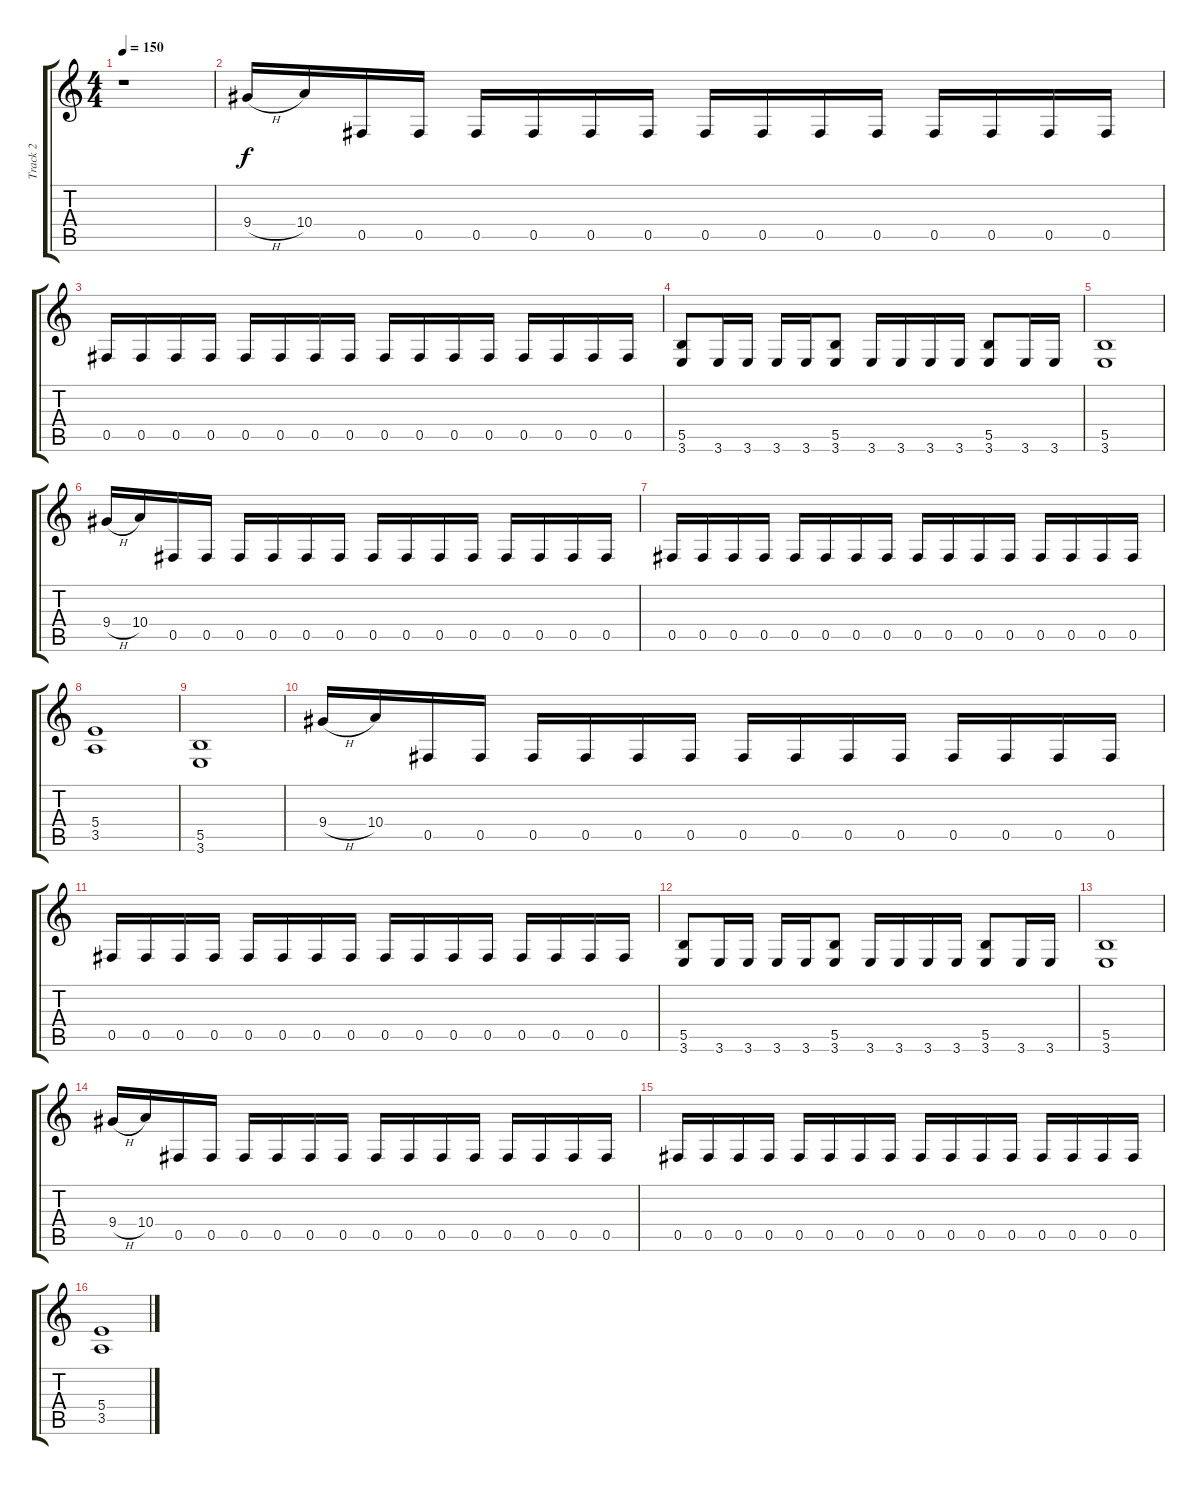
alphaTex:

\track ("Track 2" "Track 2") {instrument overdrivenguitar}
\staff {score tabs}
\tuning (Db4 Ab3 E3 B2 Gb2 Db2) {hide}
\ts (4 4)
\tempo 150
\clef g2
\ks c
r.1{dy f instrument overdrivenguitar} |
9.4{h}.16 10.4.16 0.5.16 0.5.16 0.5.16 0.5.16 0.5.16 0.5.16 0.5.16 0.5.16 0.5.16 0.5.16 0.5.16 0.5.16 0.5.16 0.5.16 |
0.5.16 0.5.16 0.5.16 0.5.16 0.5.16 0.5.16 0.5.16 0.5.16 0.5.16 0.5.16 0.5.16 0.5.16 0.5.16 0.5.16 0.5.16 0.5.16 |
(5.5 3.6).8 3.6.16 3.6.16 3.6.16 3.6.16 (5.5 3.6).8 3.6.16 3.6.16 3.6.16 3.6.16 (5.5 3.6).8 3.6.16 3.6.16 |
(5.5 3.6).1 |
9.4{h}.16 10.4.16 0.5.16 0.5.16 0.5.16 0.5.16 0.5.16 0.5.16 0.5.16 0.5.16 0.5.16 0.5.16 0.5.16 0.5.16 0.5.16 0.5.16 |
0.5.16 0.5.16 0.5.16 0.5.16 0.5.16 0.5.16 0.5.16 0.5.16 0.5.16 0.5.16 0.5.16 0.5.16 0.5.16 0.5.16 0.5.16 0.5.16 |
(5.4 3.5).1 |
(5.5 3.6).1 |
9.4{h}.16 10.4.16 0.5.16 0.5.16 0.5.16 0.5.16 0.5.16 0.5.16 0.5.16 0.5.16 0.5.16 0.5.16 0.5.16 0.5.16 0.5.16 0.5.16 |
0.5.16 0.5.16 0.5.16 0.5.16 0.5.16 0.5.16 0.5.16 0.5.16 0.5.16 0.5.16 0.5.16 0.5.16 0.5.16 0.5.16 0.5.16 0.5.16 |
(5.5 3.6).8 3.6.16 3.6.16 3.6.16 3.6.16 (5.5 3.6).8 3.6.16 3.6.16 3.6.16 3.6.16 (5.5 3.6).8 3.6.16 3.6.16 |
(5.5 3.6).1 |
9.4{h}.16 10.4.16 0.5.16 0.5.16 0.5.16 0.5.16 0.5.16 0.5.16 0.5.16 0.5.16 0.5.16 0.5.16 0.5.16 0.5.16 0.5.16 0.5.16 |
0.5.16 0.5.16 0.5.16 0.5.16 0.5.16 0.5.16 0.5.16 0.5.16 0.5.16 0.5.16 0.5.16 0.5.16 0.5.16 0.5.16 0.5.16 0.5.16 |
(5.4 3.5).1
